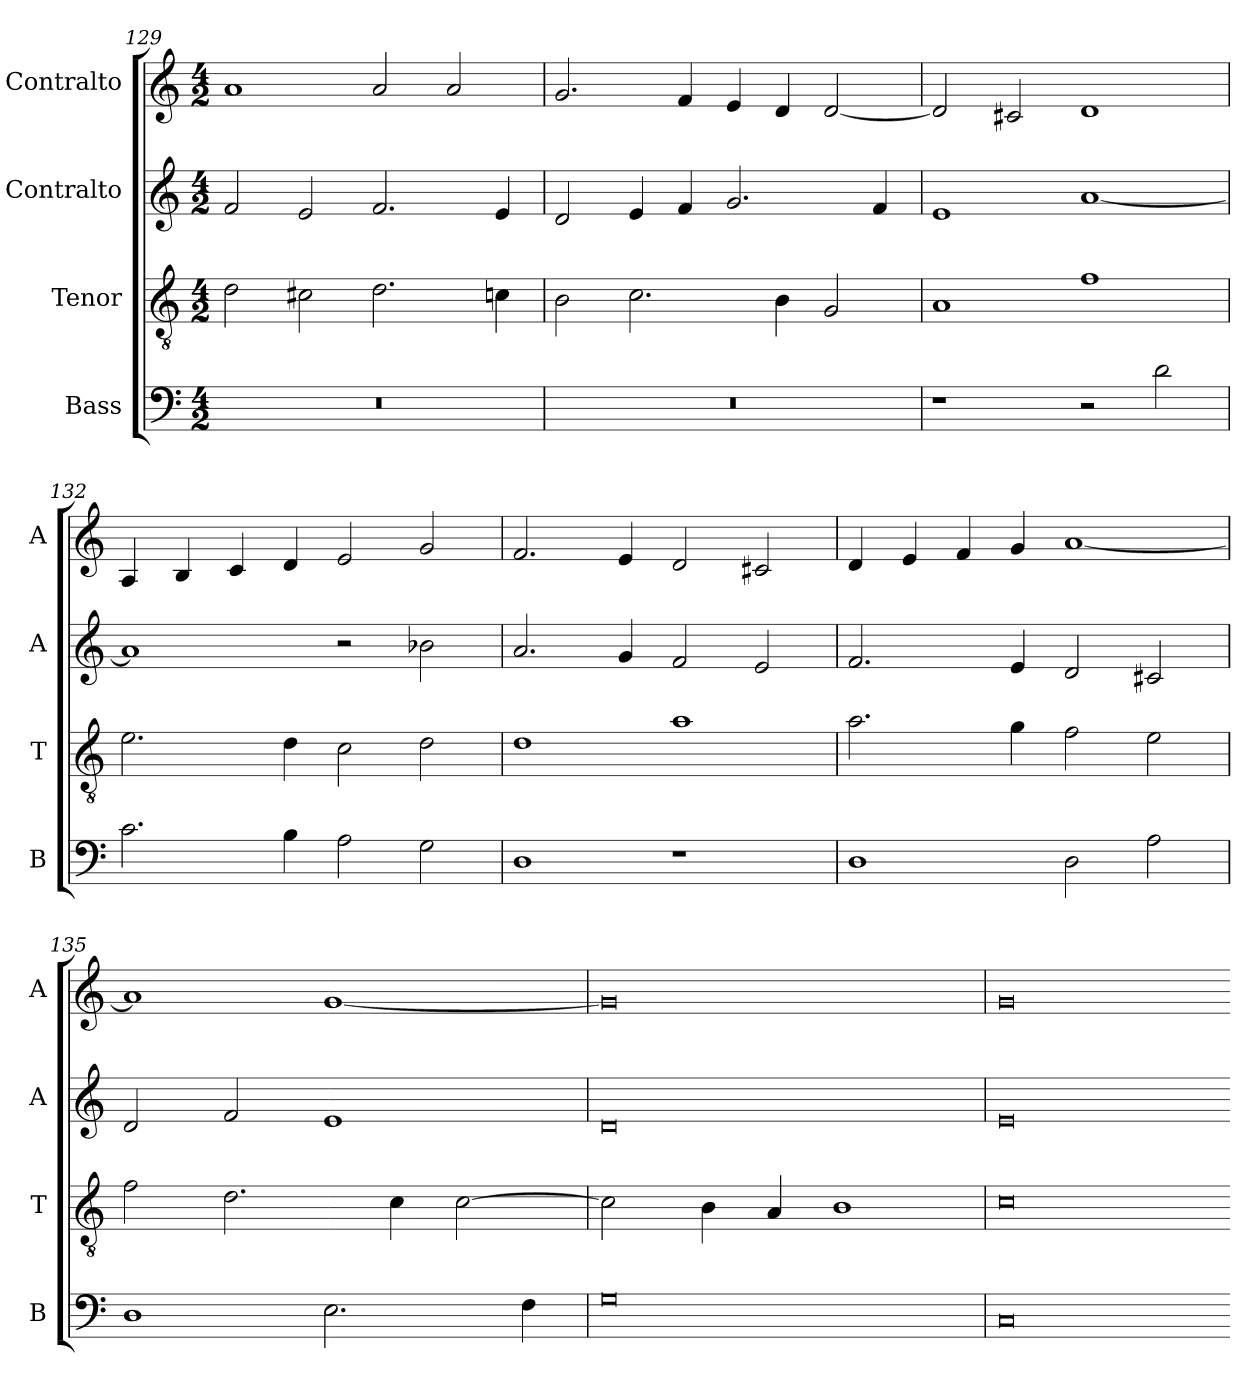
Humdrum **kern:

**kern	**kern	**kern	**kern
*part4	*part3	*part2	*part1
*staff4	*staff3	*staff2	*staff1
*I"Bass	*I"Tenor	*I"Contralto	*I"Contralto
*I'B	*I'T	*I'A	*I'A
*clefF4	*clefGv2	*clefG2	*clefG2
*k[]	*k[]	*k[]	*k[]
*G:mix	*G:mix	*G:mix	*G:mix
*M4/2	*M4/2	*M4/2	*M4/2
=129	=129	=129	=129
0r	2d	2f	1a
.	2c#X	2e	.
.	2.d	2.f	2a
.	.	.	2a
.	4cn	4e	.
=130	=130	=130	=130
0r	2B	2d	2.g
.	2.c	4e	.
.	.	4f	4f
.	.	2.g	4e
.	4B	.	4d
.	2G	.	[2d
.	.	4f	.
=131	=131	=131	=131
1r	1A	1e	2d]
.	.	.	2c#X
2r	1f	[1a	1d
2d	.	.	.
=132	=132	=132	=132
2.c	2.e	1a]	4A
.	.	.	4B
.	.	.	4c
4B	4d	.	4d
2A	2c	2r	2e
2G	2d	2b-X	2g
=133	=133	=133	=133
1D	1d	2.a	2.f
.	.	4g	4e
1r	1a	2f	2d
.	.	2e	2c#X
=134	=134	=134	=134
1D	2.a	2.f	4d
.	.	.	4e
.	.	.	4f
.	4g	4e	4g
2D	2f	2d	[1a
2A	2e	2c#X	.
=135	=135	=135	=135
1D	2f	2d	1a]
.	2.d	2f	.
2.E	.	1e	[1g
.	4c	.	.
.	[2c	.	.
4F	.	.	.
=136	=136	=136	=136
0G	2c]	0d	0g]
.	4B	.	.
.	4A	.	.
.	1B	.	.
=137	=137	=137	=137
0C	0c	0e	0g
=-	=-	=-	=-
*-	*-	*-	*-
